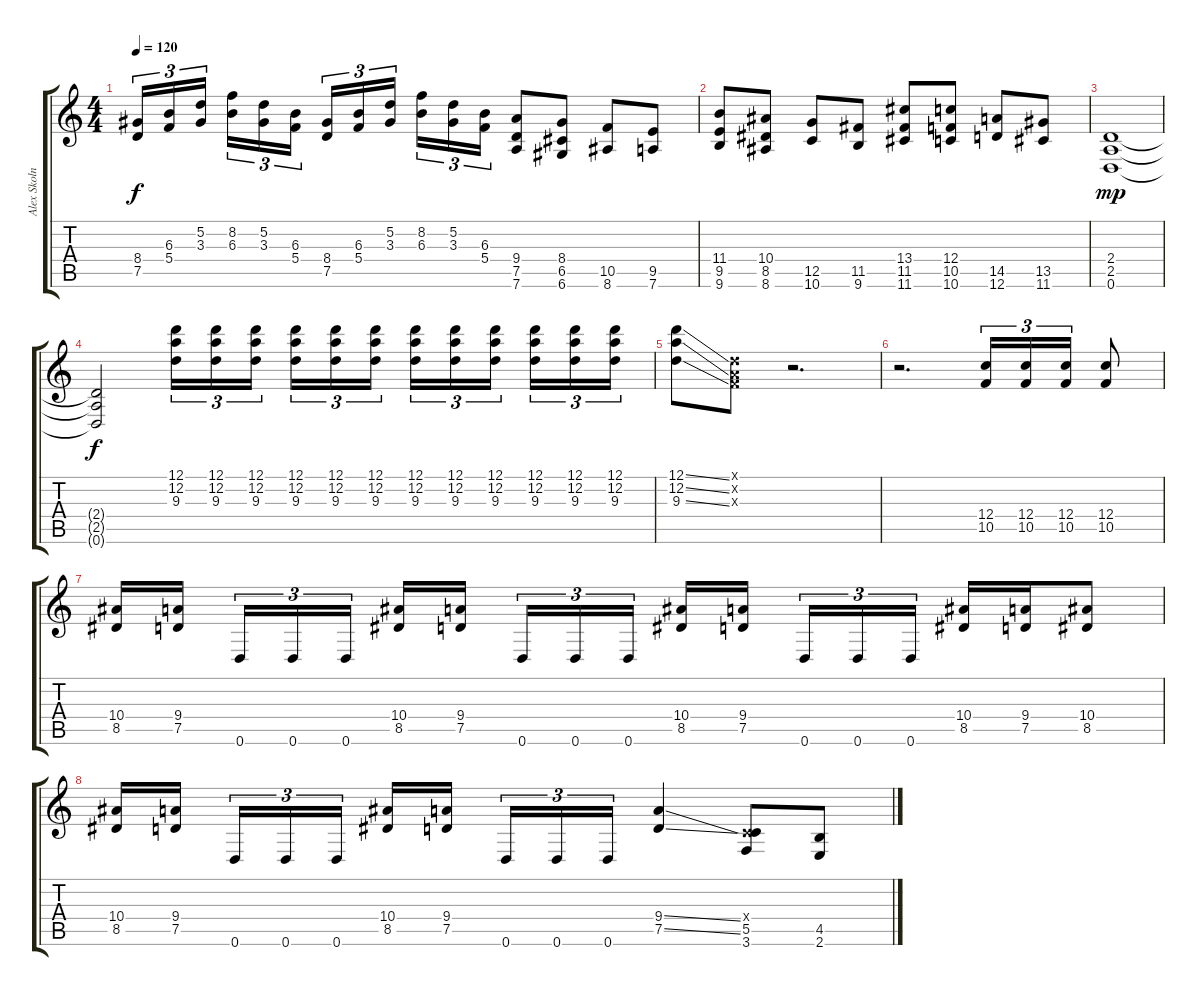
\track ("Alex Skolnick" "Alex Skoln") {instrument distortionguitar}
\staff {score tabs}
\tuning (D4 A3 F3 C3 G2 D2) {hide}
\ts (4 4)
\tempo 120
\clef g2
\ks c
(8.4 7.5).16{tu (3 2) dy f} (6.3 5.4).16{tu (3 2)} (5.2 3.3).16{tu (3 2)} (8.2 6.3).16{tu (3 2)} (5.2 3.3).16{tu (3 2)} (6.3 5.4).16{tu (3 2)} (8.4 7.5).16{tu (3 2)} (6.3 5.4).16{tu (3 2)} (5.2 3.3).16{tu (3 2)} (8.2 6.3).16{tu (3 2)} (5.2 3.3).16{tu (3 2)} (6.3 5.4).16{tu (3 2)} (9.4 7.5 7.6).8 (8.4 6.5 6.6).8 (10.5 8.6).8 (9.5 7.6).8 |
(11.4 9.5 9.6).8 (10.4 8.5 8.6).8 (12.5 10.6).8 (11.5 9.6).8 (13.4 11.5 11.6).8 (12.4 10.5 10.6).8 (14.5 12.6).8 (13.5 11.6).8 |
(2.4 2.5 0.6).1{dy mp} |
(2.4{t} 2.5{t} 0.6{t}).2{dy f} (12.1 12.2 9.3).16{tu (3 2)} (12.1 12.2 9.3).16{tu (3 2)} (12.1 12.2 9.3).16{tu (3 2)} (12.1 12.2 9.3).16{tu (3 2)} (12.1 12.2 9.3).16{tu (3 2)} (12.1 12.2 9.3).16{tu (3 2)} (12.1 12.2 9.3).16{tu (3 2)} (12.1 12.2 9.3).16{tu (3 2)} (12.1 12.2 9.3).16{tu (3 2)} (12.1 12.2 9.3).16{tu (3 2)} (12.1 12.2 9.3).16{tu (3 2)} (12.1 12.2 9.3).16{tu (3 2)} |
(12.1{ss} 12.2{ss} 9.3{ss}).8 (0.1{x} 0.2{x} 0.3{x}).8 r.2{d} |
r.2{d} (12.4 10.5).16{tu (3 2)} (12.4 10.5).16{tu (3 2)} (12.4 10.5).16{tu (3 2)} (12.4 10.5).8 |
(10.4 8.5).16 (9.4 7.5).16 0.6.16{tu (3 2)} 0.6.16{tu (3 2)} 0.6.16{tu (3 2)} (10.4 8.5).16 (9.4 7.5).16 0.6.16{tu (3 2)} 0.6.16{tu (3 2)} 0.6.16{tu (3 2)} (10.4 8.5).16 (9.4 7.5).16 0.6.16{tu (3 2)} 0.6.16{tu (3 2)} 0.6.16{tu (3 2)} (10.4 8.5).16 (9.4 7.5).16 (10.4 8.5).8 |
(10.4 8.5).16 (9.4 7.5).16 0.6.16{tu (3 2)} 0.6.16{tu (3 2)} 0.6.16{tu (3 2)} (10.4 8.5).16 (9.4 7.5).16 0.6.16{tu (3 2)} 0.6.16{tu (3 2)} 0.6.16{tu (3 2)} (9.4{ss} 7.5{ss}).4 (0.4{x} 5.5 3.6).8 (4.5 2.6).8
